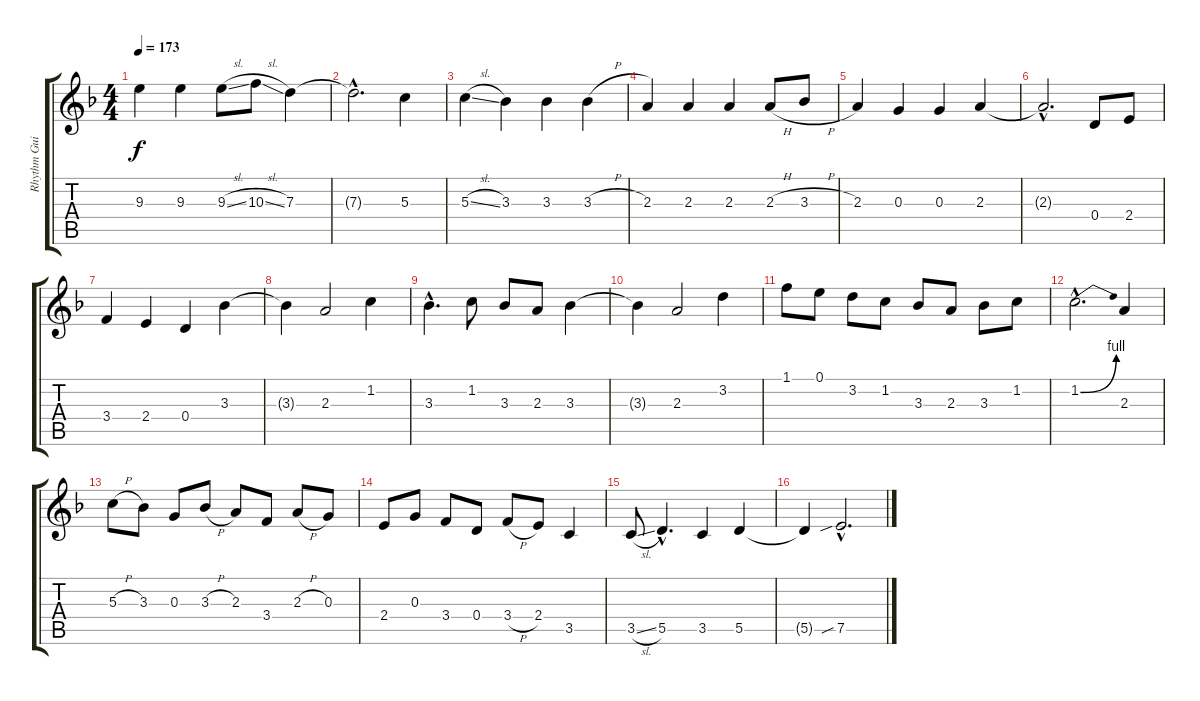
\track ("Rhythm Guitar 2" "Rhythm Gui") {instrument distortionguitar}
\staff {score tabs}
\tuning (E4 B3 G3 D3 A2 E2) {hide}
\ts (4 4)
\tempo 173
\clef g2
\ks dminor
9.3.4{dy f} 9.3.4 9.3{sl}.8 10.3{sl}.8 7.3.4 |
7.3{hac t}.2{d} 5.3.4 |
5.3{sl}.4 3.3.4 3.3.4 3.3{h}.4 |
2.3.4 2.3.4 2.3.4 2.3{h}.8 3.3{h}.8 |
2.3.4 0.3.4 0.3.4 2.3.4 |
2.3{hac t}.2{d} 0.4.8 2.4.8 |
3.4.4 2.4.4 0.4.4 3.3.4 |
3.3{t}.4 2.3.2 1.2.4 |
3.3{hac}.4{d} 1.2.8 3.3.8 2.3.8 3.3.4 |
3.3{t}.4 2.3.2 3.2.4 |
1.1.8 0.1.8 3.2.8 1.2.8 3.3.8 2.3.8 3.3.8 1.2.8 |
1.2{be (bend 0 0 60 4) hac}.2{d} 2.3.4 |
5.3{h}.8 3.3.8 0.3.8 3.3{h}.8 2.3.8 3.4.8 2.3{h}.8 0.3.8 |
2.4.8 0.3.8 3.4.8 0.4.8 3.4{h}.8 2.4.8 3.5.4 |
3.5{sl}.8 5.5{hac}.4{d} 3.5.4 5.5.4 |
5.5{t}.4 7.5{sib hac}.2{d}
